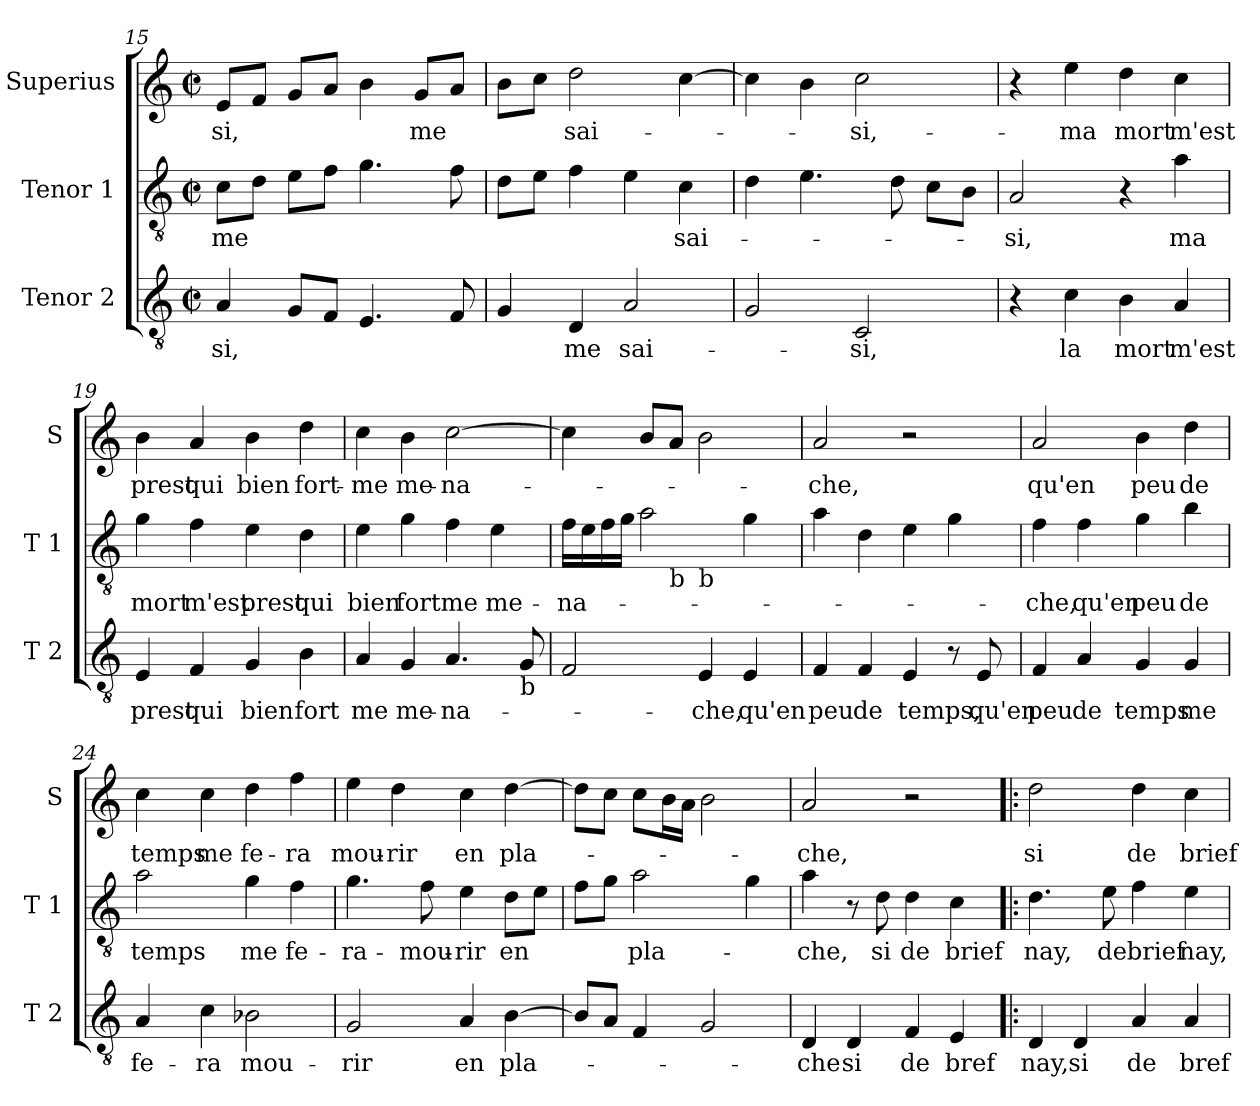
**kern	**text	**kern	**text	**kern	**text
*part3	*part3	*part2	*part2	*part1	*part1
*staff3	*staff3	*staff2	*staff2	*staff1	*staff1
*I"Tenor 2	*	*I"Tenor 1	*	*I"Superius	*
*I'T 2	*	*I'T 1	*	*I'S	*
!!LO:PB:g=z
*clefGv2	*	*clefGv2	*	*clefG2	*
*k[]	*	*k[]	*	*k[]	*
*C:	*	*C:	*	*C:	*
*M2/2	*	*M2/2	*	*M2/2	*
*met(c|)	*	*met(c|)	*	*met(c|)	*
=15	=15	=15	=15	=15	=15
!	!LO:LY:b	!	!LO:LY:b	!	!LO:LY:b
4A/	-si,	8c\L	me	8e/L	-si,
.	.	8d\J	.	8f/J	.
8G/L	.	8e\L	.	8g/L	.
8F/J	.	8f\J	.	8a/J	.
4.E/	.	4.g\	.	4b\	.
!	!	!	!	!	!LO:LY:b
.	.	.	.	8g/L	me
8F/	.	8f\	.	8a/J	.
=16	=16	=16	=16	=16	=16
4G/	.	8d\L	.	8b\L	.
.	.	8e\J	.	8cc\J	.
!	!LO:LY:b	!	!	!	!LO:LY:b
4D/	me	4f\	.	2dd\	sai-
!	!LO:LY:b	!	!	!	!
2A/	sai-	4e\	.	.	.
!	!	!	!LO:LY:b	!	!
.	.	4c\	sai-	[4cc\	.
=17	=17	=17	=17	=17	=17
2G/	.	4d\	.	4cc\]	.
.	.	4.e\	.	4b\	.
!	!LO:LY:b	!	!	!	!LO:LY:b
2C/	-si,	.	.	2cc\	-si,-
.	.	8d\	.	.	.
.	.	8c\L	.	.	.
.	.	8B\J	.	.	.
=18	=18	=18	=18	=18	=18
!	!	!	!LO:LY:b	!	!
4r	.	2A/	-si,	4r	.
!	!LO:LY:b	!	!	!	!LO:LY:b
4c\	la	.	.	4ee\	-ma
!	!LO:LY:b	!	!	!	!LO:LY:b
4B\	mort	4r	.	4dd\	mort
!	!LO:LY:b	!	!LO:LY:b	!	!LO:LY:b
4A/	m'est	4a\	ma	4cc\	m'est
=19	=19	=19	=19	=19	=19
!	!LO:LY:b	!	!LO:LY:b	!	!LO:LY:b
4E/	prest	4g\	mort	4b\	prest
!	!LO:LY:b	!	!LO:LY:b	!	!LO:LY:b
4F/	qui	4f\	m'est	4a/	qui
!	!LO:LY:b	!	!LO:LY:b	!	!LO:LY:b
4G/	bien	4e\	prest	4b\	bien
!	!LO:LY:b	!	!LO:LY:b	!	!LO:LY:b
4B\	fort	4d\	qui	4dd\	fort-
!!LO:LB:g=z
=20	=20	=20	=20	=20	=20
!	!LO:LY:b	!	!LO:LY:b	!	!LO:LY:b
4A/	me	4e\	bien	4cc\	-me
!	!LO:LY:b	!	!LO:LY:b	!	!LO:LY:b
4G/	me-	4g\	fort	4b\	me-
!	!LO:LY:b	!	!LO:LY:b	!	!LO:LY:b
4.A/	-na-	4f\	me	[2cc\	-na-
!	!	!	!LO:LY:b	!	!
.	.	4e\	me-	.	.
!LO:TX:b:t=b	!	!	!	!	!
8G/	.	.	.	.	.
=21	=21	=21	=21	=21	=21
!	!	!	!LO:LY:b	!	!
*	*	*^	*	*	*
*	*	*	*^	*	*	*
2F/	.	16f\LL	4.ryy	2ryy	-na-	4cc\]	.
.	.	16e\	.	.	.	.	.
.	.	16f\	.	.	.	.	.
.	.	16g\JJ	.	.	.	.	.
.	.	2a\	.	.	.	8b/L	.
!	!	!	!LO:TX:b:t=b	!	!	!	!
.	.	.	2ryy	.	.	8a/J	.
!	!	!	!	!LO:TX:b:t=b	!	!	!
!	!LO:LY:b	!	!	!	!	!	!
4E/	-che,	.	.	2ryy	.	2b\	.
!	!LO:LY:b	!	!	!	!	!	!
4E/	qu'en	4g\	.	.	.	.	.
.	.	.	8ryy	.	.	.	.
=22	=22	=22	=22	=22	=22	=22	=22
!	!LO:LY:b	!	!	!	!	!	!LO:LY:b
*	*	*v	*v	*v	*	*	*
4F/	peu	4a\	.	2a/	-che,
!	!LO:LY:b	!	!	!	!
4F/	de	4d\	.	.	.
!	!LO:LY:b	!	!	!	!
4E/	temps,	4e\	.	2r	.
8r	.	4g\	.	.	.
!	!LO:LY:b	!	!	!	!
8E/	qu'en	.	.	.	.
=23	=23	=23	=23	=23	=23
!	!LO:LY:b	!	!LO:LY:b	!	!LO:LY:b
4F/	peu	4f\	-che,	2a/	qu'en
!	!LO:LY:b	!	!LO:LY:b	!	!
4A/	de	4f\	qu'en	.	.
!	!LO:LY:b	!	!LO:LY:b	!	!LO:LY:b
4G/	temps	4g\	peu	4b\	peu
!	!LO:LY:b	!	!LO:LY:b	!	!LO:LY:b
4G/	me	4b\	de	4dd\	de
=24	=24	=24	=24	=24	=24
!	!LO:LY:b	!	!LO:LY:b	!	!LO:LY:b
4A/	fe-	2a\	temps	4cc\	temps
!	!LO:LY:b	!	!	!	!LO:LY:b
4c\	-ra	.	.	4cc\	me
!	!LO:LY:b	!	!LO:LY:b	!	!LO:LY:b
2B-X\	mou-	4g\	me	4dd\	fe-
!	!	!	!LO:LY:b	!	!LO:LY:b
.	.	4f\	fe-	4ff\	-ra
!!LO:LB:g=z
=25	=25	=25	=25	=25	=25
!	!LO:LY:b	!	!LO:LY:b	!	!LO:LY:b
2G/	-rir	4.g\	-ra-	4ee\	mou-
!	!	!	!	!	!LO:LY:b
.	.	.	.	4dd\	-rir
!	!	!	!LO:LY:b	!	!
.	.	8f\	-mou-	.	.
!	!LO:LY:b	!	!LO:LY:b	!	!LO:LY:b
4A/	en	4e\	-rir	4cc\	en
!	!LO:LY:b	!	!LO:LY:b	!	!LO:LY:b
[4B\	pla-	8d\L	en	[4dd\	pla-
.	.	8e\J	.	.	.
=26	=26	=26	=26	=26	=26
8B/L]	.	8f\L	.	8dd\L]	.
8A/J	.	8g\J	.	8cc\J	.
!	!	!	!LO:LY:b	!	!
4F/	.	2a\	pla-	8cc\L	.
.	.	.	.	16b\L	.
.	.	.	.	16a\JJ	.
2G/	.	.	.	2b\	.
.	.	4g\	.	.	.
=27	=27	=27	=27	=27	=27
!	!LO:LY:b	!	!LO:LY:b	!	!LO:LY:b
4D/	-che	4a\	-che,	2a/	-che,
!	!LO:LY:b	!	!	!	!
4D/	si	8r	.	.	.
!	!	!	!LO:LY:b	!	!
.	.	8d\	si	.	.
!	!LO:LY:b	!	!LO:LY:b	!	!
4F/	de	4d\	de	2r	.
!	!LO:LY:b	!	!LO:LY:b	!	!
4E/	bref	4c\	brief	.	.
=28!|:	=28!|:	=28!|:	=28!|:	=28!|:	=28!|:
!	!LO:LY:b	!	!LO:LY:b	!	!LO:LY:b
4D/	nay,	4.d\	nay,	2dd\	si
!	!LO:LY:b	!	!	!	!
4D/	si	.	.	.	.
!	!	!	!LO:LY:b	!	!
.	.	8e\	de	.	.
!	!LO:LY:b	!	!LO:LY:b	!	!LO:LY:b
4A/	de	4f\	brief	4dd\	de
!	!LO:LY:b	!	!LO:LY:b	!	!LO:LY:b
4A/	bref	4e\	nay,	4cc\	brief
=	=	=	=	=	=
*-	*-	*-	*-	*-	*-
